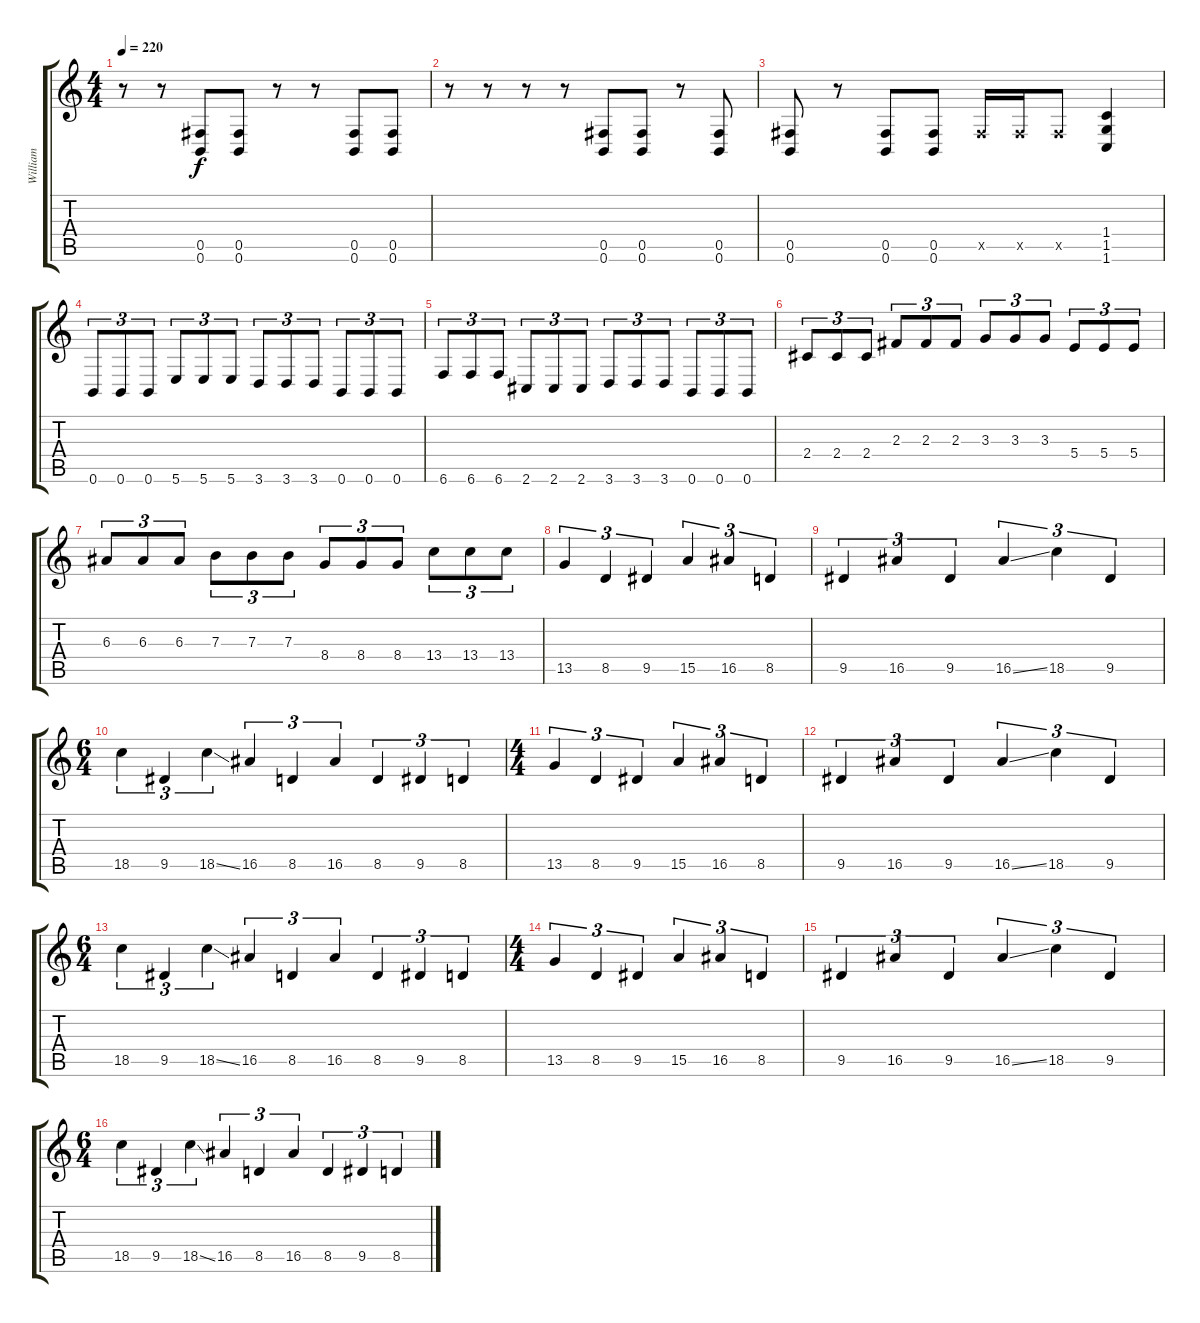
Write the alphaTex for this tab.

\track ("William" "William") {instrument distortionguitar}
\staff {score tabs}
\tuning (Db4 Ab3 E3 B2 Gb2 B1) {hide}
\ts (4 4)
\tempo 220
\clef g2
\ks c
r.8{dy f} r.8 (0.5 0.6).8 (0.5 0.6).8 r.8 r.8 (0.5 0.6).8 (0.5 0.6).8 |
r.8 r.8 r.8 r.8 (0.5 0.6).8 (0.5 0.6).8 r.8 (0.5 0.6).8 |
(0.5 0.6).8 r.8 (0.5 0.6).8 (0.5 0.6).8 0.5{x}.16 0.5{x}.16 0.5{x}.8 (1.4 1.5 1.6).4 |
0.6.8{tu (3 2)} 0.6.8{tu (3 2)} 0.6.8{tu (3 2)} 5.6.8{tu (3 2)} 5.6.8{tu (3 2)} 5.6.8{tu (3 2)} 3.6.8{tu (3 2)} 3.6.8{tu (3 2)} 3.6.8{tu (3 2)} 0.6.8{tu (3 2)} 0.6.8{tu (3 2)} 0.6.8{tu (3 2)} |
6.6.8{tu (3 2)} 6.6.8{tu (3 2)} 6.6.8{tu (3 2)} 2.6.8{tu (3 2)} 2.6.8{tu (3 2)} 2.6.8{tu (3 2)} 3.6.8{tu (3 2)} 3.6.8{tu (3 2)} 3.6.8{tu (3 2)} 0.6.8{tu (3 2)} 0.6.8{tu (3 2)} 0.6.8{tu (3 2)} |
2.4.8{tu (3 2)} 2.4.8{tu (3 2)} 2.4.8{tu (3 2)} 2.3.8{tu (3 2)} 2.3.8{tu (3 2)} 2.3.8{tu (3 2)} 3.3.8{tu (3 2)} 3.3.8{tu (3 2)} 3.3.8{tu (3 2)} 5.4.8{tu (3 2)} 5.4.8{tu (3 2)} 5.4.8{tu (3 2)} |
6.3.8{tu (3 2)} 6.3.8{tu (3 2)} 6.3.8{tu (3 2)} 7.3.8{tu (3 2)} 7.3.8{tu (3 2)} 7.3.8{tu (3 2)} 8.4.8{tu (3 2)} 8.4.8{tu (3 2)} 8.4.8{tu (3 2)} 13.4.8{tu (3 2)} 13.4.8{tu (3 2)} 13.4.8{tu (3 2)} |
13.5.4{tu (3 2)} 8.5.4{tu (3 2)} 9.5.4{tu (3 2)} 15.5.4{tu (3 2)} 16.5.4{tu (3 2)} 8.5.4{tu (3 2)} |
9.5.4{tu (3 2)} 16.5.4{tu (3 2)} 9.5.4{tu (3 2)} 16.5{ss}.4{tu (3 2)} 18.5.4{tu (3 2)} 9.5.4{tu (3 2)} |
\ts (6 4)
18.5.4{tu (3 2)} 9.5.4{tu (3 2)} 18.5{ss}.4{tu (3 2)} 16.5.4{tu (3 2)} 8.5.4{tu (3 2)} 16.5.4{tu (3 2)} 8.5.4{tu (3 2)} 9.5.4{tu (3 2)} 8.5.4{tu (3 2)} |
\ts (4 4)
13.5.4{tu (3 2)} 8.5.4{tu (3 2)} 9.5.4{tu (3 2)} 15.5.4{tu (3 2)} 16.5.4{tu (3 2)} 8.5.4{tu (3 2)} |
9.5.4{tu (3 2)} 16.5.4{tu (3 2)} 9.5.4{tu (3 2)} 16.5{ss}.4{tu (3 2)} 18.5.4{tu (3 2)} 9.5.4{tu (3 2)} |
\ts (6 4)
18.5.4{tu (3 2)} 9.5.4{tu (3 2)} 18.5{ss}.4{tu (3 2)} 16.5.4{tu (3 2)} 8.5.4{tu (3 2)} 16.5.4{tu (3 2)} 8.5.4{tu (3 2)} 9.5.4{tu (3 2)} 8.5.4{tu (3 2)} |
\ts (4 4)
13.5.4{tu (3 2)} 8.5.4{tu (3 2)} 9.5.4{tu (3 2)} 15.5.4{tu (3 2)} 16.5.4{tu (3 2)} 8.5.4{tu (3 2)} |
9.5.4{tu (3 2)} 16.5.4{tu (3 2)} 9.5.4{tu (3 2)} 16.5{ss}.4{tu (3 2)} 18.5.4{tu (3 2)} 9.5.4{tu (3 2)} |
\ts (6 4)
18.5.4{tu (3 2)} 9.5.4{tu (3 2)} 18.5{ss}.4{tu (3 2)} 16.5.4{tu (3 2)} 8.5.4{tu (3 2)} 16.5.4{tu (3 2)} 8.5.4{tu (3 2)} 9.5.4{tu (3 2)} 8.5.4{tu (3 2)}
